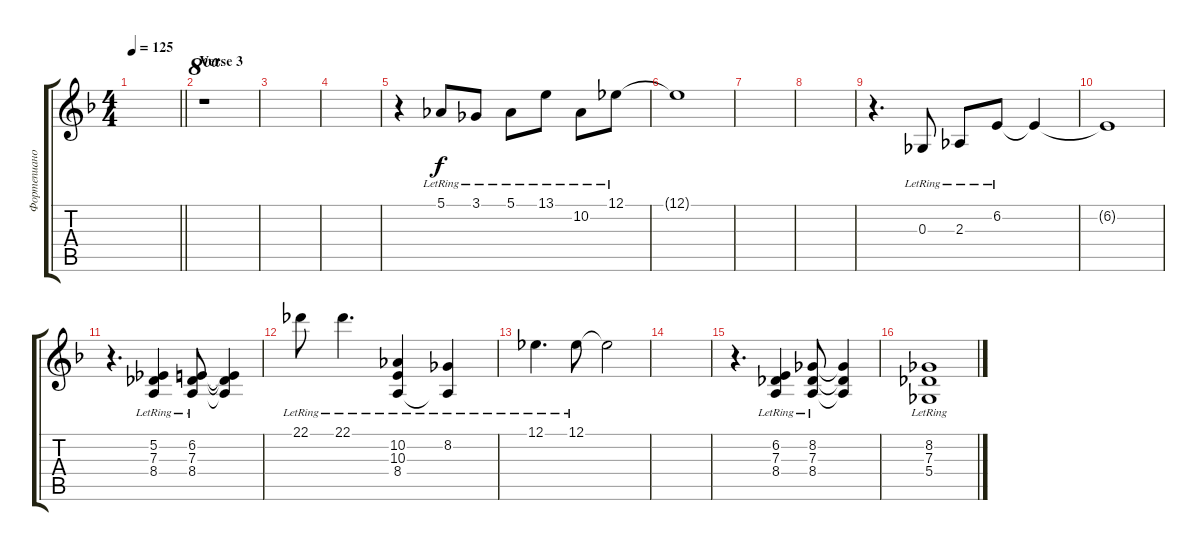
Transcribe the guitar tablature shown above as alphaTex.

\track ("Фортепиано" "Фортепиано") {instrument electricgrandpiano}
\staff {score tabs}
\tuning (Eb4 Bb3 Gb3 Db3 Ab2 Eb2) {hide}
\ts (4 4)
\tempo 125
\clef g2
\barLineRight lightlight
\ks dminor
|
\section ("" "Verse 3")
r.1{ot 8va} |
|
|
r.4 5.1{lr}.8 3.1{lr}.8 5.1{lr}.8 13.1{lr}.8 10.2{lr}.8 12.1{lr}.8 |
12.1{t}.1 |
|
|
r.4{d} 0.3{lr}.8 2.3{lr}.8 6.2{lr}.8 6.2{t}.4 |
6.2{t}.1 |
r.4{d} (5.2{lr} 7.3{lr} 8.4).4 (6.2{lr} 7.3{lr} 8.4).8 (6.2{t} 7.3{t} 8.4{t}).4 |
22.1{lr}.8 22.1{lr}.4{d} (10.2{lr} 10.3{lr} 8.4).4 (8.2{lr} 8.4{t}).4 |
12.1{lr}.4{d} 12.1{lr}.8 12.1{t}.2 |
|
r.4{d} (6.2{lr} 7.3{lr} 8.4{lr}).4 (8.2{lr} 7.3{lr} 8.4{lr}).8 (8.2{t} 7.3{t} 8.4{t}).4 |
(8.2{lr} 7.3{lr} 5.4{lr}).1
